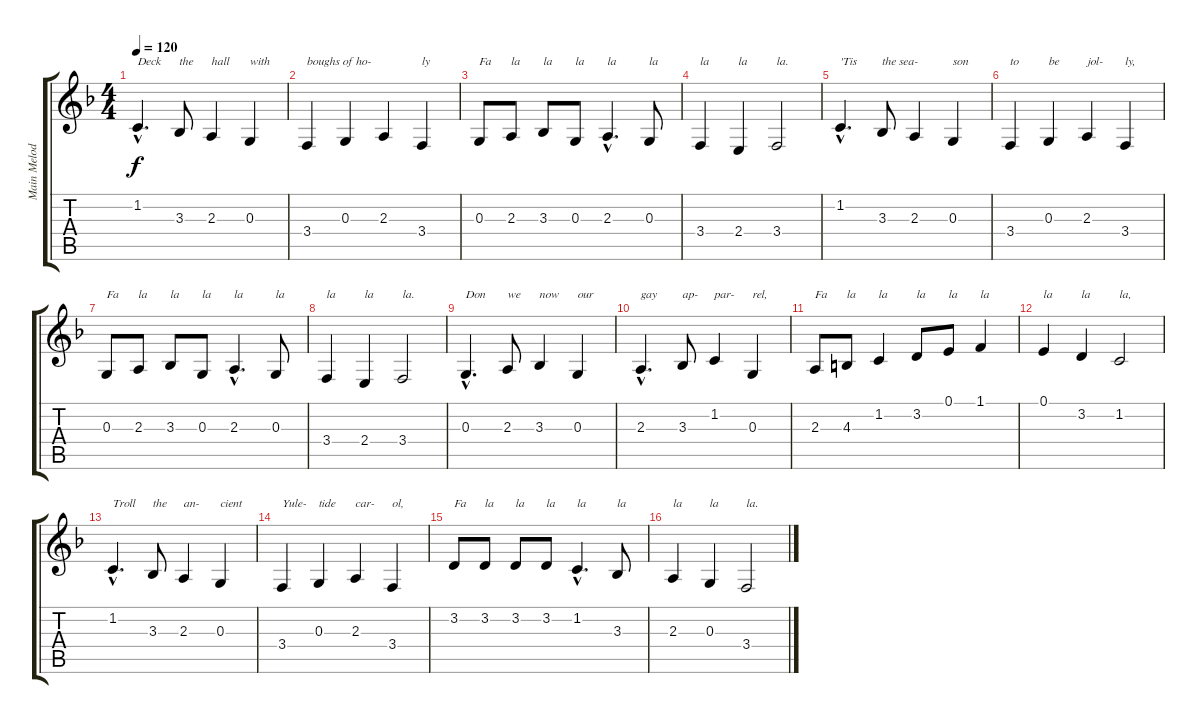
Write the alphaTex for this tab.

\track ("Main Melody" "Main Melod") {instrument flute}
\staff {score tabs}
\tuning (E4 B3 G3 D3 A2 E2) {hide}
\ts (4 4)
\tempo 120
\clef g2
\ks f
1.2{hac}.4{d txt "Deck" dy f instrument flute} 3.3.8{txt "the"} 2.3.4{txt "hall"} 0.3.4{txt "with"} |
3.4.4{txt "boughs of ho-"} 0.3.4 2.3.4 3.4.4{txt "ly"} |
0.3.8{txt "Fa"} 2.3.8{txt "la"} 3.3.8{txt "la"} 0.3.8{txt "la"} 2.3{hac}.4{d txt "la"} 0.3.8{txt "la"} |
3.4.4{txt "la"} 2.4.4{txt "la"} 3.4.2{txt "la."} |
1.2{hac}.4{d txt "'Tis"} 3.3.8{txt "the sea-"} 2.3.4 0.3.4{txt "son"} |
3.4.4{txt "to"} 0.3.4{txt "be"} 2.3.4{txt "jol-"} 3.4.4{txt "ly,"} |
0.3.8{txt "Fa"} 2.3.8{txt "la"} 3.3.8{txt "la"} 0.3.8{txt "la"} 2.3{hac}.4{d txt "la"} 0.3.8{txt "la"} |
3.4.4{txt "la"} 2.4.4{txt "la"} 3.4.2{txt "la."} |
0.3{hac}.4{d txt "Don"} 2.3.8{txt "we"} 3.3.4{txt "now"} 0.3.4{txt "our"} |
2.3{hac}.4{d txt "gay"} 3.3.8{txt "ap-"} 1.2.4{txt "par-"} 0.3.4{txt "rel,"} |
2.3.8{txt "Fa"} 4.3.8{txt "la"} 1.2.4{txt "la"} 3.2.8{txt "la"} 0.1.8{txt "la"} 1.1.4{txt "la"} |
0.1.4{txt "la"} 3.2.4{txt "la"} 1.2.2{txt "la,"} |
1.2{hac}.4{d txt "Troll"} 3.3.8{txt "the"} 2.3.4{txt "an-"} 0.3.4{txt "cient"} |
3.4.4{txt "Yule-"} 0.3.4{txt "tide"} 2.3.4{txt "car-"} 3.4.4{txt "ol,"} |
3.2.8{txt "Fa"} 3.2.8{txt "la"} 3.2.8{txt "la"} 3.2.8{txt "la"} 1.2{hac}.4{d txt "la"} 3.3.8{txt "la"} |
2.3.4{txt "la"} 0.3.4{txt "la"} 3.4.2{txt "la."}
